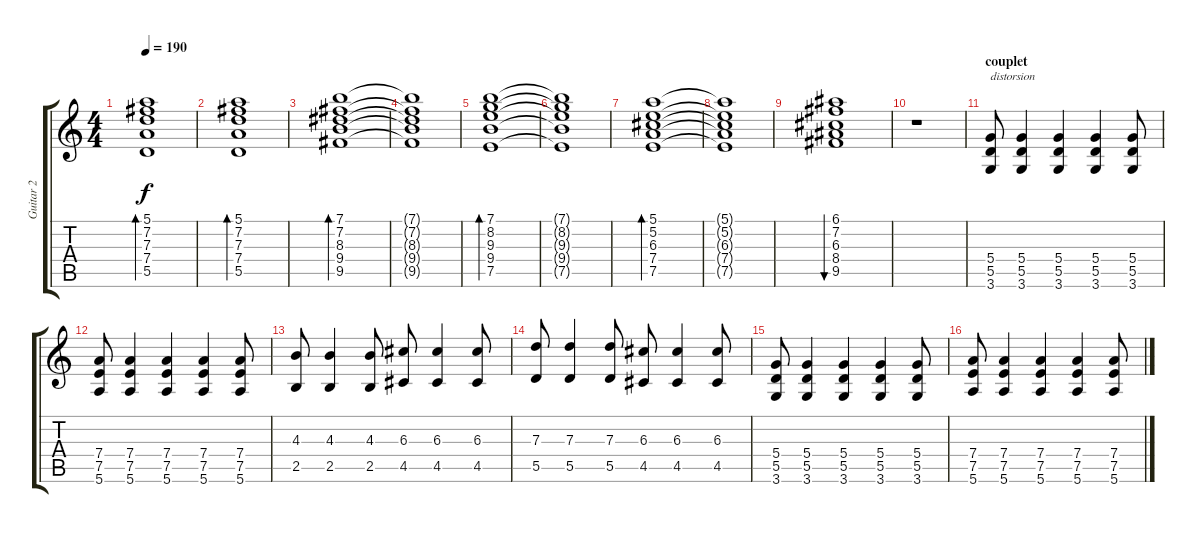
\track ("Guitar 2" "Guitar 2") {instrument distortionguitar}
\staff {score tabs}
\tuning (E4 B3 G3 D3 A2 E2) {hide}
\ts (4 4)
\tempo 190
\clef g2
\ks c
(5.1 7.2 7.3 7.4 5.5).1{bd 240 dy f} |
(5.1 7.2 7.3 7.4 5.5).1{bd 240} |
(7.1 7.2 8.3 9.4 9.5).1{bd 240} |
(7.1{t} 7.2{t} 8.3{t} 9.4{t} 9.5{t}).1 |
(7.1 8.2 9.3 9.4 7.5).1{bd 240} |
(7.1{t} 8.2{t} 9.3{t} 9.4{t} 7.5{t}).1 |
(5.1 5.2 6.3 7.4 7.5).1{bd 240} |
(5.1{t} 5.2{t} 6.3{t} 7.4{t} 7.5{t}).1 |
(6.1 7.2 6.3 8.4 9.5).1{bu 240} |
r.1 |
\section ("" "couplet")
(5.4 5.5 3.6).8{txt "distorsion" instrument distortionguitar} (5.4 5.5 3.6).4 (5.4 5.5 3.6).4 (5.4 5.5 3.6).4 (5.4 5.5 3.6).8 |
(7.4 7.5 5.6).8 (7.4 7.5 5.6).4 (7.4 7.5 5.6).4 (7.4 7.5 5.6).4 (7.4 7.5 5.6).8 |
(4.3 2.5).8 (4.3 2.5).4 (4.3 2.5).8 (6.3 4.5).8 (6.3 4.5).4 (6.3 4.5).8 |
(7.3 5.5).8 (7.3 5.5).4 (7.3 5.5).8 (6.3 4.5).8 (6.3 4.5).4 (6.3 4.5).8 |
(5.4 5.5 3.6).8 (5.4 5.5 3.6).4 (5.4 5.5 3.6).4 (5.4 5.5 3.6).4 (5.4 5.5 3.6).8 |
(7.4 7.5 5.6).8 (7.4 7.5 5.6).4 (7.4 7.5 5.6).4 (7.4 7.5 5.6).4 (7.4 7.5 5.6).8
